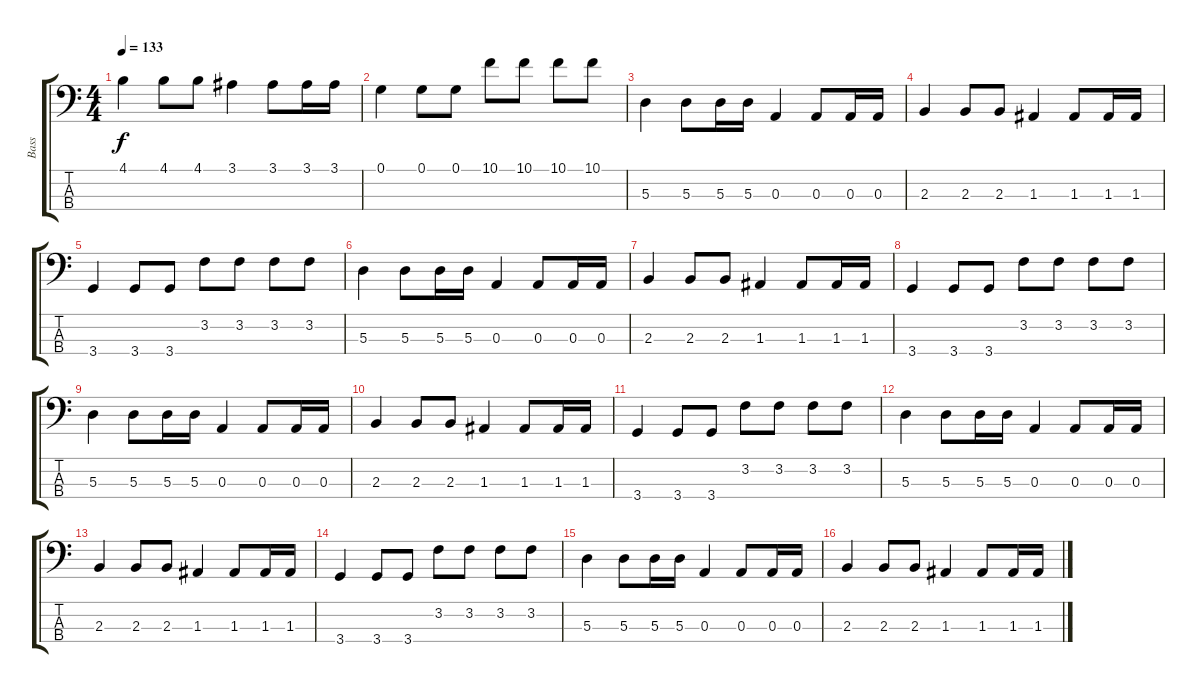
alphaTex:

\track ("Bass" "Bass") {instrument electricbassfinger}
\staff {score tabs}
\tuning (G2 D2 A1 E1) {hide}
\ts (4 4)
\tempo 133
\clef f4
\ks c
4.1.4{dy f} 4.1.8 4.1.8 3.1.4 3.1.8 3.1.16 3.1.16 |
0.1.4 0.1.8 0.1.8 10.1.8 10.1.8 10.1.8 10.1.8 |
5.3.4 5.3.8 5.3.16 5.3.16 0.3.4 0.3.8 0.3.16 0.3.16 |
2.3.4 2.3.8 2.3.8 1.3.4 1.3.8 1.3.16 1.3.16 |
3.4.4 3.4.8 3.4.8 3.2.8 3.2.8 3.2.8 3.2.8 |
5.3.4 5.3.8 5.3.16 5.3.16 0.3.4 0.3.8 0.3.16 0.3.16 |
2.3.4 2.3.8 2.3.8 1.3.4 1.3.8 1.3.16 1.3.16 |
3.4.4 3.4.8 3.4.8 3.2.8 3.2.8 3.2.8 3.2.8 |
5.3.4 5.3.8 5.3.16 5.3.16 0.3.4 0.3.8 0.3.16 0.3.16 |
2.3.4 2.3.8 2.3.8 1.3.4 1.3.8 1.3.16 1.3.16 |
3.4.4 3.4.8 3.4.8 3.2.8 3.2.8 3.2.8 3.2.8 |
5.3.4 5.3.8 5.3.16 5.3.16 0.3.4 0.3.8 0.3.16 0.3.16 |
2.3.4 2.3.8 2.3.8 1.3.4 1.3.8 1.3.16 1.3.16 |
3.4.4 3.4.8 3.4.8 3.2.8 3.2.8 3.2.8 3.2.8 |
5.3.4 5.3.8 5.3.16 5.3.16 0.3.4 0.3.8 0.3.16 0.3.16 |
2.3.4 2.3.8 2.3.8 1.3.4 1.3.8 1.3.16 1.3.16
